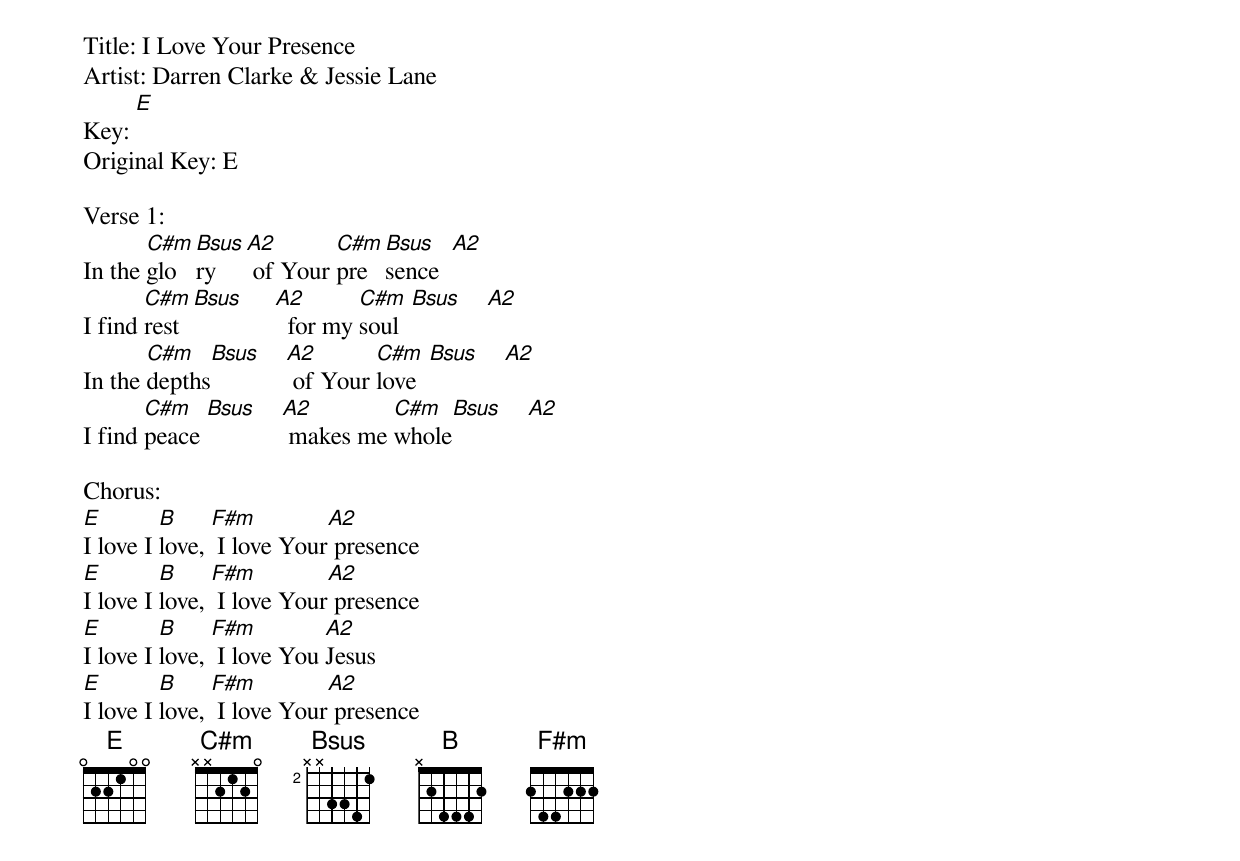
Title: I Love Your Presence
Artist: Darren Clarke & Jessie Lane
Key: [E]
Original Key: E

Verse 1:
In the [C#m]glo  [Bsus]ry   [A2] of Your [C#m]pre  [Bsus]sence  [A2]
I find [C#m]rest [Bsus]     [A2]  for my [C#m]soul  [Bsus]    [A2]
In the [C#m]depths[Bsus]    [A2] of Your [C#m]love  [Bsus]    [A2]
I find [C#m]peace [Bsus]    [A2] makes me [C#m]whole[Bsus]    [A2]

Chorus:
[E]I love I [B]love, [F#m] I love Your[A2] presence
[E]I love I [B]love, [F#m] I love Your[A2] presence
[E]I love I [B]love, [F#m] I love You [A2]Jesus
[E]I love I [B]love, [F#m] I love Your[A2] presence
